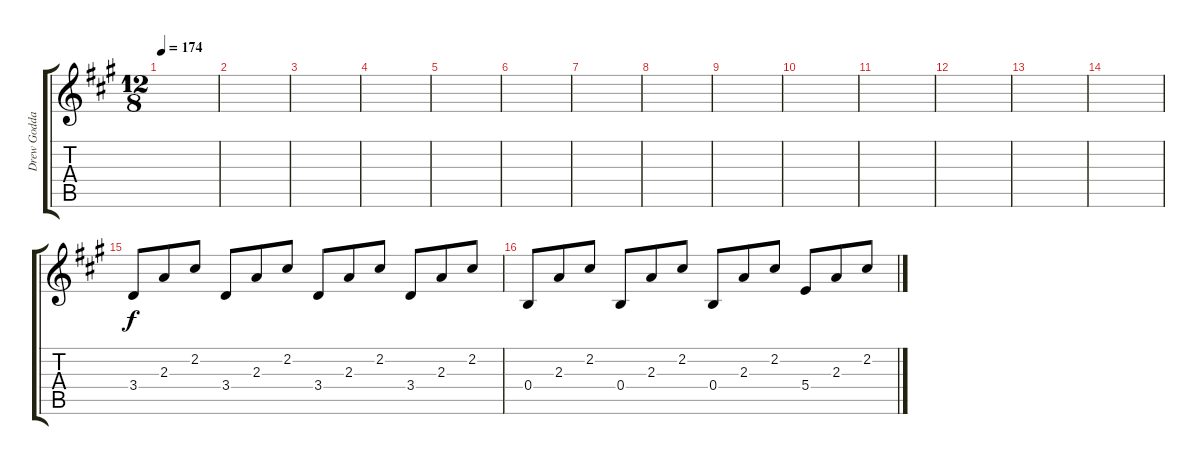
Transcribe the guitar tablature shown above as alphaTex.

\track ("Drew Goddard (Karn. Tun.)" "Drew Godda") {instrument electricguitarclean}
\staff {score tabs}
\tuning (E4 B3 G3 B2 Gb2 B1) {hide}
\ts (12 8)
\tempo 174
\clef g2
\ks a
|
|
|
|
|
|
|
|
|
|
|
|
|
|
3.4.8 2.3.8 2.2.8 3.4.8 2.3.8 2.2.8 3.4.8 2.3.8 2.2.8 3.4.8 2.3.8 2.2.8 |
0.4.8 2.3.8 2.2.8 0.4.8 2.3.8 2.2.8 0.4.8 2.3.8 2.2.8 5.4.8 2.3.8 2.2.8
